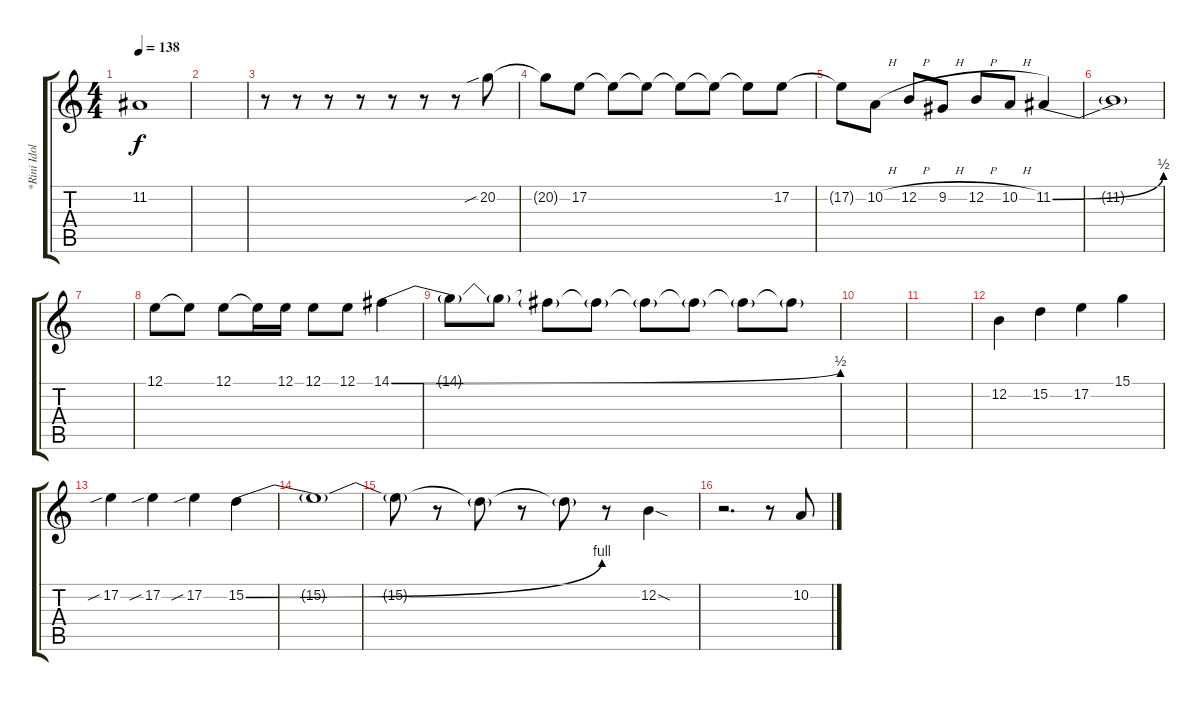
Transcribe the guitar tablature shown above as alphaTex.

\track ("*Rini Idol" "*Rini Idol") {instrument tenorsax}
\staff {score tabs}
\tuning (E4 B3 G3 D3 A2 E2) {hide}
\ts (4 4)
\tempo 138
\clef g2
\ks c
11.2{t}.1{dy f} |
|
r.8 r.8 r.8 r.8 r.8 r.8 r.8 20.2{sib}.8 |
20.2{t}.8 17.2.8 17.2{t}.8 17.2{t}.8 17.2{t}.8 17.2{t}.8 17.2{t}.8 17.2.8 |
17.2{t}.8 10.2{h}.8 12.2{h}.8 9.2{h}.8 12.2{h}.8 10.2{h}.8 11.2{be (bend 0 0 60 2)}.4 |
11.2{t}.1 |
|
12.1.8 12.1{t}.8 12.1.8 12.1{t}.16 12.1.16 12.1.8 12.1.8 14.1{be (bend 0 0 60 2)}.4 |
14.1{t}.8 14.1{t}.8 14.1{t}.8 14.1{t}.8 14.1{t}.8 14.1{t}.8 14.1{t}.8 14.1{t}.8 |
|
|
12.2.4 15.2.4 17.2.4 15.1.4 |
17.2{sib}.4 17.2{sib}.4 17.2{sib}.4 15.2{be (bend 0 0 60 4)}.4 |
15.2{t}.1 |
15.2{t}.8 r.8 15.2{t}.8 r.8 15.2{t}.8 r.8 12.2{sod}.4 |
r.2{d} r.8 10.2.8
